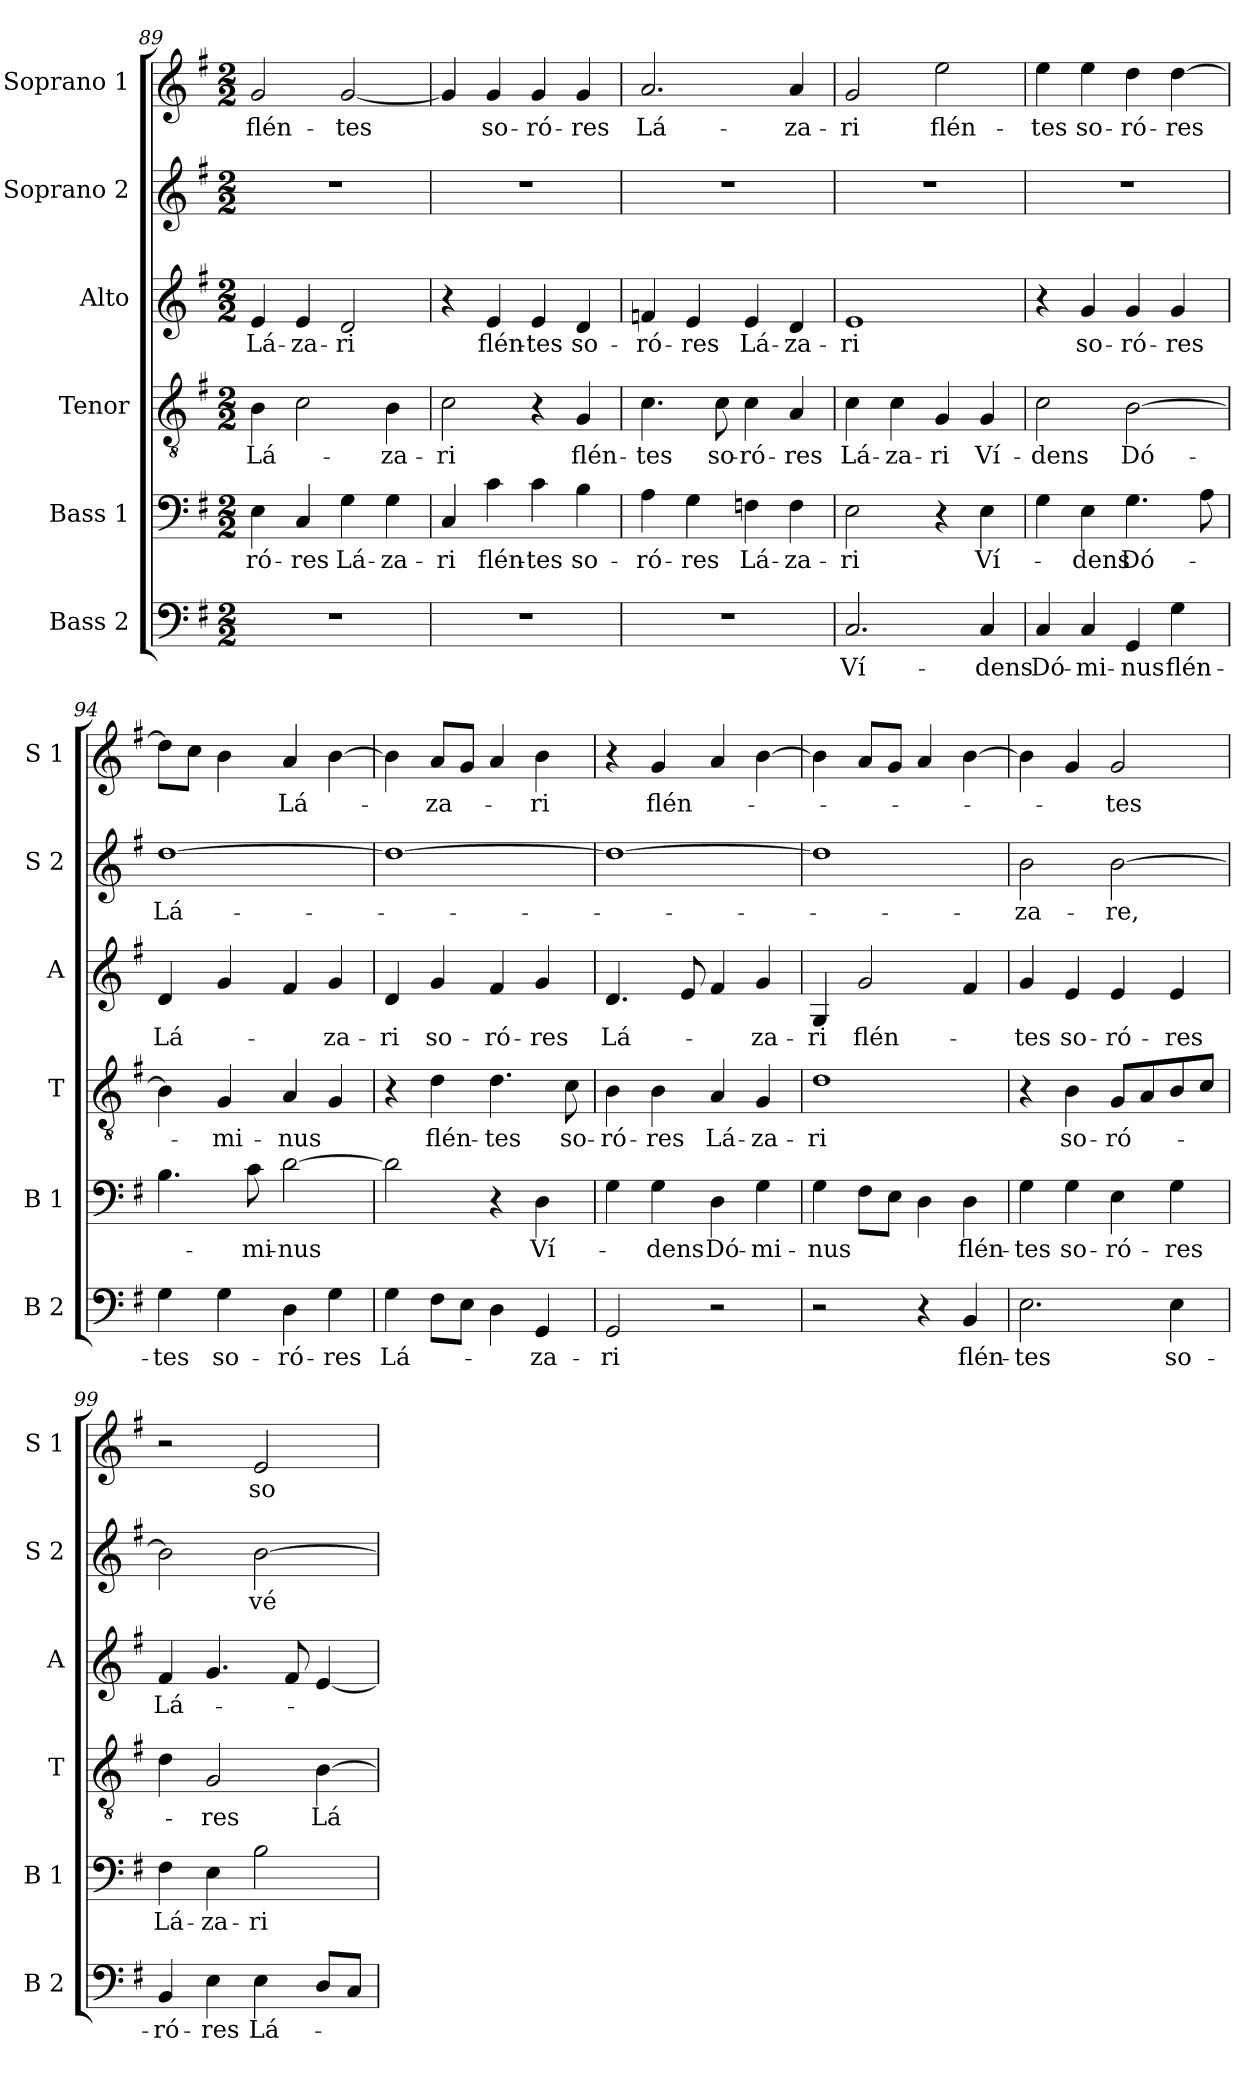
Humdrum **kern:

**kern	**text	**kern	**text	**kern	**text	**kern	**text	**kern	**text	**kern	**text
*part6	*part6	*part5	*part5	*part4	*part4	*part3	*part3	*part2	*part2	*part1	*part1
*staff6	*staff6	*staff5	*staff5	*staff4	*staff4	*staff3	*staff3	*staff2	*staff2	*staff1	*staff1
*I"Bass 2	*	*I"Bass 1	*	*I"Tenor	*	*I"Alto	*	*I"Soprano 2	*	*I"Soprano 1	*
*I'B 2	*	*I'B 1	*	*I'T	*	*I'A	*	*I'S 2	*	*I'S 1	*
*clefF4	*	*clefF4	*	*clefGv2	*	*clefG2	*	*clefG2	*	*clefG2	*
*k[f#]	*	*k[f#]	*	*k[f#]	*	*k[f#]	*	*k[f#]	*	*k[f#]	*
*G:	*	*G:	*	*G:	*	*G:	*	*G:	*	*G:	*
*M2/2	*	*M2/2	*	*M2/2	*	*M2/2	*	*M2/2	*	*M2/2	*
=89	=89	=89	=89	=89	=89	=89	=89	=89	=89	=89	=89
1r	.	4E\	-ró-	4B\	Lá-	4e/	Lá-	1r	.	2g/	flén-
.	.	4C/	-res	2c\	.	4e/	-za-	.	.	.	.
.	.	4G\	Lá-	.	.	2d/	-ri	.	.	[2g/	-tes
.	.	4G\	-za-	4B\	-za-	.	.	.	.	.	.
=90	=90	=90	=90	=90	=90	=90	=90	=90	=90	=90	=90
1r	.	4C/	-ri	2c\	-ri	4r	.	1r	.	4g/]	.
.	.	4c\	flén-	.	.	4e/	flén-	.	.	4g/	so-
.	.	4c\	-tes	4r	.	4e/	-tes	.	.	4g/	-ró-
.	.	4B\	so-	4G/	flén-	4d/	so-	.	.	4g/	-res
!!LO:LB:g=z
=91	=91	=91	=91	=91	=91	=91	=91	=91	=91	=91	=91
1r	.	4A\	-ró-	4.c\	-tes	4fn/	-ró-	1r	.	2.a/	Lá-
.	.	4G\	-res	.	.	4e/	-res	.	.	.	.
.	.	.	.	8c\	so-	.	.	.	.	.	.
.	.	4Fn\	Lá-	4c\	-ró-	4e/	Lá-	.	.	.	.
.	.	4F\	-za-	4A/	-res	4d/	-za-	.	.	4a/	-za-
=92	=92	=92	=92	=92	=92	=92	=92	=92	=92	=92	=92
2.C/	Ví-	2E\	-ri	4c\	Lá-	1e	-ri	1r	.	2g/	-ri
.	.	.	.	4c\	-za-	.	.	.	.	.	.
.	.	4r	.	4G/	-ri	.	.	.	.	2ee\	flén-
4C/	-dens	4E\	Ví-	4G/	Ví-	.	.	.	.	.	.
=93	=93	=93	=93	=93	=93	=93	=93	=93	=93	=93	=93
4C/	Dó-	4G\	.	2c\	-dens	4r	.	1r	.	4ee\	-tes
4C/	-mi-	4E\	-dens	.	.	4g/	so-	.	.	4ee\	so-
4GG/	-nus	4.G\	Dó-	[2B\	Dó-	4g/	-ró-	.	.	4dd\	-ró-
4G\	flén-	.	.	.	.	4g/	-res	.	.	[4dd\	-res
.	.	8A\	.	.	.	.	.	.	.	.	.
=94	=94	=94	=94	=94	=94	=94	=94	=94	=94	=94	=94
4G\	-tes	4.B\	.	4B\]	.	4d/	Lá-	[1dd	Lá-	8dd\L]	.
.	.	.	.	.	.	.	.	.	.	8cc\J	.
4G\	so-	.	.	4G/	-mi-	4g/	.	.	.	4b\	.
.	.	8c\	-mi-	.	.	.	.	.	.	.	.
4D\	-ró-	[2d\	-nus	4A/	-nus	4f#/	.	.	.	4a/	Lá-
4G\	-res	.	.	4G/	.	4g/	-za-	.	.	[4b\	.
=95	=95	=95	=95	=95	=95	=95	=95	=95	=95	=95	=95
4G\	Lá-	2d\]	.	4r	.	4d/	-ri	1dd_	.	4b\]	.
8F#\L	.	.	.	4d\	flén-	4g/	so-	.	.	8a/L	-za-
8E\J	.	.	.	.	.	.	.	.	.	8g/J	.
4D\	.	4r	.	4.d\	-tes	4f#/	-ró-	.	.	4a/	.
4GG/	-za-	4D\	Ví-	.	.	4g/	-res	.	.	4b\	-ri
.	.	.	.	8c\	so-	.	.	.	.	.	.
=96	=96	=96	=96	=96	=96	=96	=96	=96	=96	=96	=96
2GG/	-ri	4G\	.	4B\	-ró-	4.d/	Lá-	1dd_	.	4r	.
.	.	4G\	-dens	4B\	-res	.	.	.	.	4g/	flén-
.	.	.	.	.	.	8e/	.	.	.	.	.
2r	.	4D\	Dó-	4A/	Lá-	4f#/	.	.	.	4a/	.
.	.	4G\	-mi-	4G/	-za-	4g/	-za-	.	.	[4b\	.
!!LO:PB:g=z
=97	=97	=97	=97	=97	=97	=97	=97	=97	=97	=97	=97
2r	.	4G\	-nus	1d	-ri	4G/	-ri	1dd]	.	4b\]	.
.	.	8F#\L	.	.	.	2g/	flén-	.	.	8a/L	.
.	.	8E\J	.	.	.	.	.	.	.	8g/J	.
4r	.	4D\	.	.	.	.	.	.	.	4a/	.
4BB/	flén-	4D\	flén-	.	.	4f#/	.	.	.	[4b\	.
=98	=98	=98	=98	=98	=98	=98	=98	=98	=98	=98	=98
2.E\	-tes	4G\	-tes	4r	.	4g/	-tes	2b\	-za-	4b\]	.
.	.	4G\	so-	4B\	so-	4e/	so-	.	.	4g/	.
.	.	4E\	-ró-	8G/L	-ró-	4e/	-ró-	[2b\	-re,	2g/	-tes
.	.	.	.	8A/	.	.	.	.	.	.	.
4E\	so-	4G\	-res	8B/	.	4e/	-res	.	.	.	.
.	.	.	.	8c/J	.	.	.	.	.	.	.
=99	=99	=99	=99	=99	=99	=99	=99	=99	=99	=99	=99
4BB/	-ró-	4F#\	Lá-	4d\	.	4f#/	Lá-	2b\]	.	2r	.
4E\	-res	4E\	-za-	2G/	-res	4.g/	.	.	.	.	.
4E\	Lá-	2B\	-ri	.	.	.	.	[2b\	vé-	2e/	so-
.	.	.	.	.	.	8f#/	.	.	.	.	.
8D/L	.	.	.	[4B\	Lá-	[4e/	.	.	.	.	.
8C/J	.	.	.	.	.	.	.	.	.	.	.
=	=	=	=	=	=	=	=	=	=	=	=
*-	*-	*-	*-	*-	*-	*-	*-	*-	*-	*-	*-
